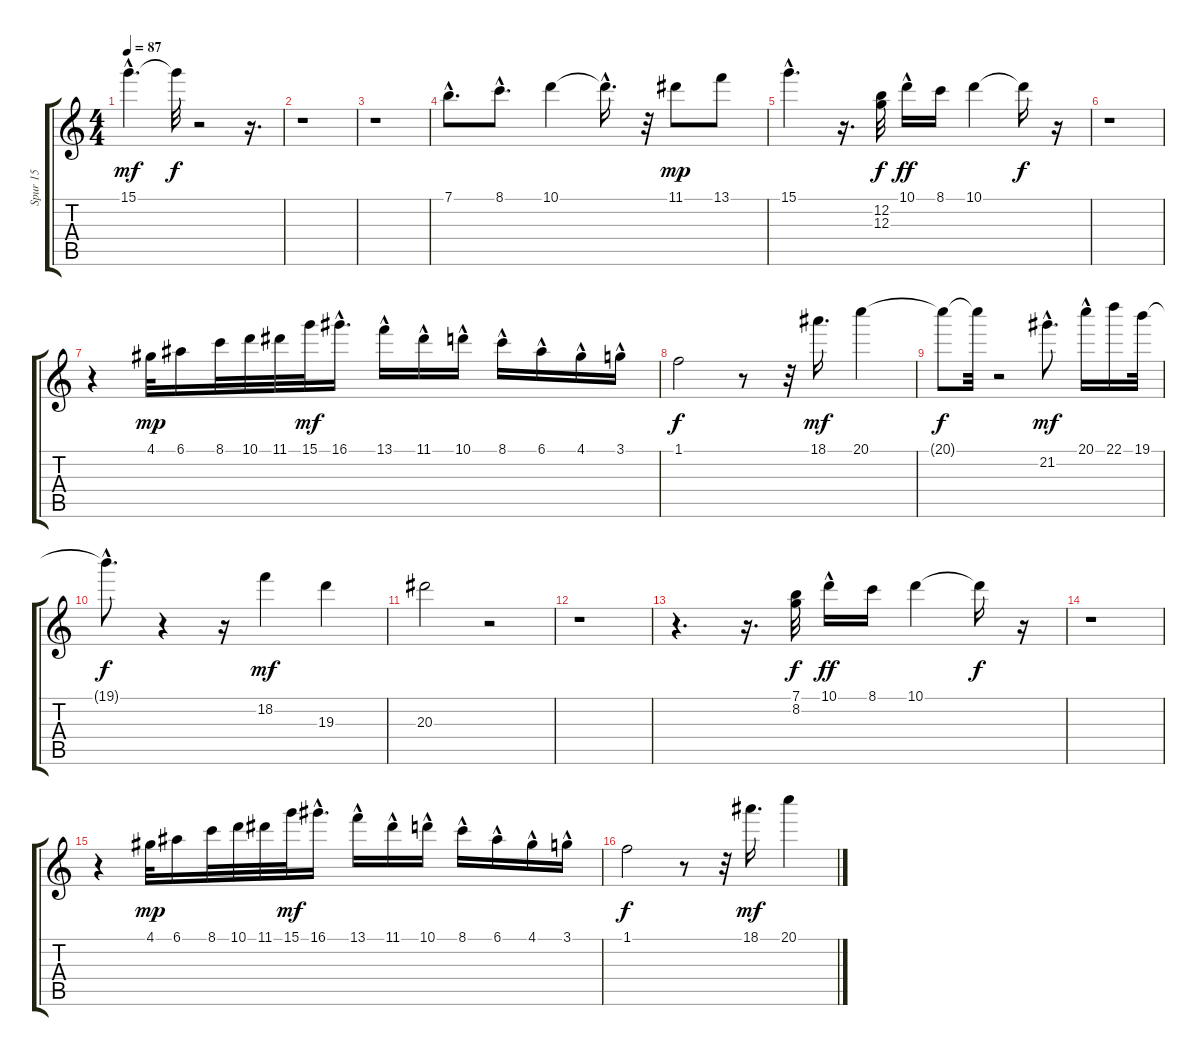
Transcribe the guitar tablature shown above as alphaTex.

\track ("Spur 15" "Spur 15") {instrument acousticguitarnylon}
\staff {score tabs}
\tuning (E4 B3 G3 D3 A2 E2) {hide}
\ts (4 4)
\tempo 87
\clef g2
\ks c
15.1{hac}.4{d dy mf} 15.1{t}.32{dy f} r.2 r.16{d} |
r.1 |
r.1 |
7.1{hac}.8{d} 8.1{hac}.8{d} 10.1.4 10.1{hac t}.16{d} r.32 11.1.8{dy mp} 13.1.8 |
15.1{hac}.4{d} r.16{d} (12.2 12.3).32{dy f} 10.1{hac}.16{dy ff} 8.1.16 10.1.4 10.1{t}.16{dy f} r.16 |
r.1 |
r.4 4.1.32{dy mp} 6.1.16 8.1.32 10.1.32 11.1.32 15.1.32{dy mf} 16.1{hac}.16{d} 13.1{hac}.16 11.1{hac}.16 10.1{hac}.16 8.1{hac}.16 6.1{hac}.16 4.1{hac}.16 3.1{hac}.16 |
1.1.2{dy f} r.8 r.32 18.1.16{d dy mf} 20.1.4 |
20.1{t}.8{dy f} 20.1{t}.32 r.2 21.2{hac}.8{d dy mf} 20.1{hac}.16 22.1.16 19.1.32 |
19.1{hac t}.8{d dy f} r.4 r.16 18.2.4{dy mf} 19.3.4 |
20.3.2 r.2 |
r.1 |
r.4{d} r.16{d} (7.1 8.2).32{dy f} 10.1{hac}.16{dy ff} 8.1.16 10.1.4 10.1{t}.16{dy f} r.16 |
r.1 |
r.4 4.1.32{dy mp} 6.1.16 8.1.32 10.1.32 11.1.32 15.1.32{dy mf} 16.1{hac}.16{d} 13.1{hac}.16 11.1{hac}.16 10.1{hac}.16 8.1{hac}.16 6.1{hac}.16 4.1{hac}.16 3.1{hac}.16 |
1.1.2{dy f} r.8 r.32 18.1.16{d dy mf} 20.1.4
